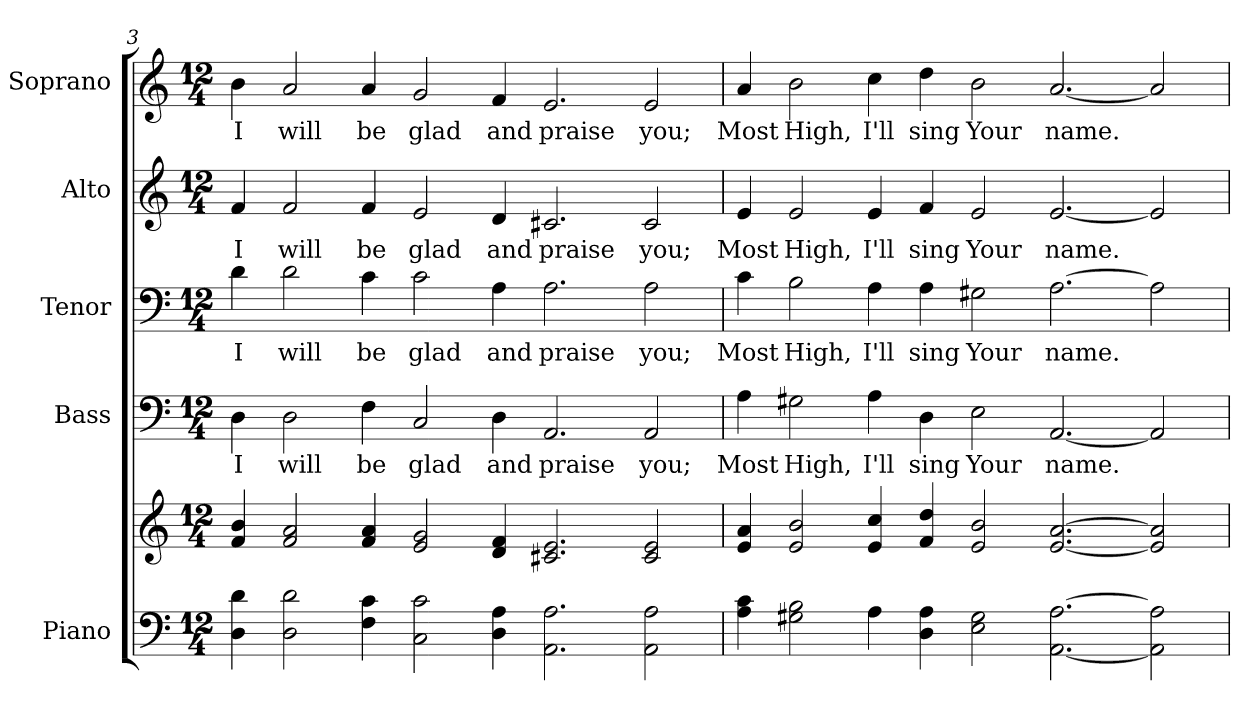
**kern	**kern	**kern	**text	**kern	**text	**kern	**text	**kern	**text
*part5	*part5	*part4	*part4	*part3	*part3	*part2	*part2	*part1	*part1
*staff6	*staff5	*staff4	*staff4	*staff3	*staff3	*staff2	*staff2	*staff1	*staff1
*I"Piano	*	*I"Bass	*	*I"Tenor	*	*I"Alto	*	*I"Soprano	*
*I'Pno.	*	*I'B.	*	*I'T.	*	*I'A.	*	*I'S.	*
!!LO:PB:g=z
*clefF4	*clefG2	*clefF4	*	*clefF4	*	*clefG2	*	*clefG2	*
*k[]	*k[]	*k[]	*	*k[]	*	*k[]	*	*k[]	*
*C:	*C:	*C:	*	*C:	*	*C:	*	*C:	*
*M12/4	*M12/4	*M12/4	*	*M12/4	*	*M12/4	*	*M12/4	*
=3	=3	=3	=3	=3	=3	=3	=3	=3	=3
!	!	!	!LO:LY:b:color=#000000	!	!	!	!	!	!
!	!	!	!	!	!LO:LY:b:color=#000000	!	!	!	!
!	!	!	!	!	!	!	!LO:LY:b:color=#000000	!	!
!	!	!	!	!	!	!	!	!	!LO:LY:b:color=#000000
4Di\ 4di	4fi/ 4bi	4Di\	I	4di\	I	4fi/	I	4bi\	I
!	!	!	!LO:LY:b:color=#000000	!	!	!	!	!	!
!	!	!	!	!	!LO:LY:b:color=#000000	!	!	!	!
!	!	!	!	!	!	!	!LO:LY:b:color=#000000	!	!
!	!	!	!	!	!	!	!	!	!LO:LY:b:color=#000000
2Di\ 2di	2fi/ 2ai	2Di\	will	2di\	will	2fi/	will	2ai/	will
!	!	!	!LO:LY:b:color=#000000	!	!	!	!	!	!
!	!	!	!	!	!LO:LY:b:color=#000000	!	!	!	!
!	!	!	!	!	!	!	!LO:LY:b:color=#000000	!	!
!	!	!	!	!	!	!	!	!	!LO:LY:b:color=#000000
4Fi\ 4ci	4fi/ 4ai	4Fi\	be	4ci\	be	4fi/	be	4ai/	be
!	!	!	!LO:LY:b:color=#000000	!	!	!	!	!	!
!	!	!	!	!	!LO:LY:b:color=#000000	!	!	!	!
!	!	!	!	!	!	!	!LO:LY:b:color=#000000	!	!
!	!	!	!	!	!	!	!	!	!LO:LY:b:color=#000000
2Ci\ 2ci	2ei/ 2gi	2Ci/	glad	2ci\	glad	2ei/	glad	2gi/	glad
!	!	!	!LO:LY:b:color=#000000	!	!	!	!	!	!
!	!	!	!	!	!LO:LY:b:color=#000000	!	!	!	!
!	!	!	!	!	!	!	!LO:LY:b:color=#000000	!	!
!	!	!	!	!	!	!	!	!	!LO:LY:b:color=#000000
4Di\ 4Ai	4di/ 4fi	4Di\	and	4Ai\	and	4di/	and	4fi/	and
!	!	!	!LO:LY:b:color=#000000	!	!	!	!	!	!
!	!	!	!	!	!LO:LY:b:color=#000000	!	!	!	!
!	!	!	!	!	!	!	!LO:LY:b:color=#000000	!	!
!	!	!	!	!	!	!	!	!	!LO:LY:b:color=#000000
2.AAi\ 2.Ai	2.c#Xi/ 2.ei	2.AAi/	praise	2.Ai\	praise	2.c#Xi/	praise	2.ei/	praise
!	!	!	!LO:LY:b:color=#000000	!	!	!	!	!	!
!	!	!	!	!	!LO:LY:b:color=#000000	!	!	!	!
!	!	!	!	!	!	!	!LO:LY:b:color=#000000	!	!
!	!	!	!	!	!	!	!	!	!LO:LY:b:color=#000000
2AAi\ 2Ai	2c#i/ 2ei	2AAi/	you;	2Ai\	you;	2c#i/	you;	2ei/	you;
=4	=4	=4	=4	=4	=4	=4	=4	=4	=4
!	!	!	!LO:LY:b:color=#000000	!	!	!	!	!	!
!	!	!	!	!	!LO:LY:b:color=#000000	!	!	!	!
!	!	!	!	!	!	!	!LO:LY:b:color=#000000	!	!
!	!	!	!	!	!	!	!	!	!LO:LY:b:color=#000000
4Ai\ 4ci	4ei/ 4ai	4Ai\	Most	4ci\	Most	4ei/	Most	4ai/	Most
!	!	!	!LO:LY:b:color=#000000	!	!	!	!	!	!
!	!	!	!	!	!LO:LY:b:color=#000000	!	!	!	!
!	!	!	!	!	!	!	!LO:LY:b:color=#000000	!	!
!	!	!	!	!	!	!	!	!	!LO:LY:b:color=#000000
2G#Xi\ 2Bi	2ei/ 2bi	2G#Xi\	High,	2Bi\	High,	2ei/	High,	2bi\	High,
!	!	!	!LO:LY:b:color=#000000	!	!	!	!	!	!
!	!	!	!	!	!LO:LY:b:color=#000000	!	!	!	!
!	!	!	!	!	!	!	!LO:LY:b:color=#000000	!	!
!	!	!	!	!	!	!	!	!	!LO:LY:b:color=#000000
4Ai\	4ei/ 4cci	4Ai\	I'll	4Ai\	I'll	4ei/	I'll	4cci\	I'll
!	!	!	!LO:LY:b:color=#000000	!	!	!	!	!	!
!	!	!	!	!	!LO:LY:b:color=#000000	!	!	!	!
!	!	!	!	!	!	!	!LO:LY:b:color=#000000	!	!
!	!	!	!	!	!	!	!	!	!LO:LY:b:color=#000000
4Di\ 4Ai	4fi/ 4ddi	4Di\	sing	4Ai\	sing	4fi/	sing	4ddi\	sing
!	!	!	!LO:LY:b:color=#000000	!	!	!	!	!	!
!	!	!	!	!	!LO:LY:b:color=#000000	!	!	!	!
!	!	!	!	!	!	!	!LO:LY:b:color=#000000	!	!
!	!	!	!	!	!	!	!	!	!LO:LY:b:color=#000000
2Ei\ 2G#i	2ei/ 2bi	2Ei\	Your	2G#Xi\	Your	2ei/	Your	2bi\	Your
!	!	!	!LO:LY:b:color=#000000	!	!	!	!	!	!
!	!	!	!	!	!LO:LY:b:color=#000000	!	!	!	!
!	!	!	!	!	!	!	!LO:LY:b:color=#000000	!	!
!	!	!	!	!	!	!	!	!	!LO:LY:b:color=#000000
[<2.AAi\ [>2.Ai	[<2.ei/ [>2.ai	[<2.AAi/	name.	[>2.Ai\	name.	[<2.ei/	name.	[<2.ai/	name.
2AAi\] 2Ai]	2ei/] 2ai]	2AAi/]	.	2Ai\]	.	2ei/]	.	2ai/]	.
=	=	=	=	=	=	=	=	=	=
*-	*-	*-	*-	*-	*-	*-	*-	*-	*-
